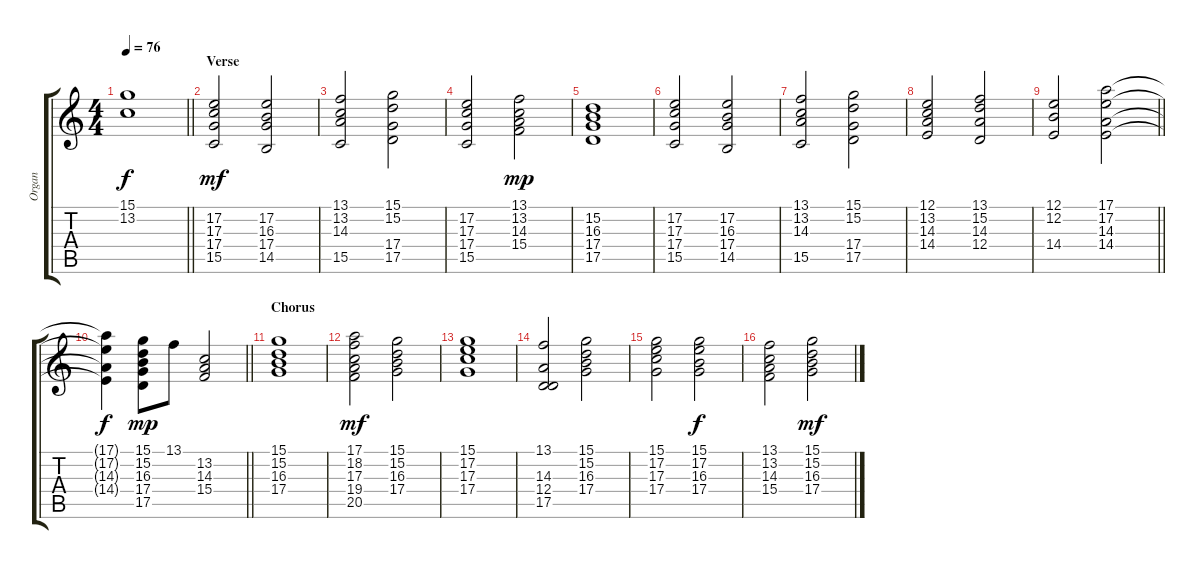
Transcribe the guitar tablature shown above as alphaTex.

\track ("Organ" "Organ") {instrument percussiveorgan}
\staff {score tabs}
\tuning (E4 B3 G3 D3 A2 E2) {hide}
\ts (4 4)
\tempo 76
\clef g2
\barLineRight lightlight
\ks c
(15.1{t} 13.2{t}).1{dy f} |
\section ("" "Verse")
(17.2 17.3 17.4 15.5).2{dy mf} (17.2 16.3 17.4 14.5).2 |
(13.1 13.2 14.3 15.5).2 (15.1 15.2 17.4 17.5).2 |
(17.2 17.3 17.4 15.5).2 (13.1 13.2 14.3 15.4).2{dy mp} |
(15.2 16.3 17.4 17.5).1 |
(17.2 17.3 17.4 15.5).2 (17.2 16.3 17.4 14.5).2 |
(13.1 13.2 14.3 15.5).2 (15.1 15.2 17.4 17.5).2 |
(12.1 13.2 14.3 14.4).2 (13.1 15.2 14.3 12.4).2 |
\barLineRight lightlight
(12.1 12.2 14.4).2 (17.1 17.2 14.3 14.4).2 |
\barLineRight lightlight
(17.1{t} 17.2{t} 14.3{t} 14.4{t}).4{dy f} (15.1 15.2 16.3 17.4 17.5).8{dy mp} 13.1.8 (13.2 14.3 15.4).2 |
\section ("" "Chorus")
(15.1 15.2 16.3 17.4).1 |
(17.1 18.2 17.3 19.4 20.5).2{dy mf} (15.1 15.2 16.3 17.4).2 |
(15.1 17.2 17.3 17.4).1 |
(13.1 14.3 12.4 17.5).2 (15.1 15.2 16.3 17.4).2 |
(15.1 17.2 17.3 17.4).2 (15.1 17.2 16.3 17.4).2{dy f} |
(13.1 13.2 14.3 15.4).2 (15.1 15.2 16.3 17.4).2{dy mf}
